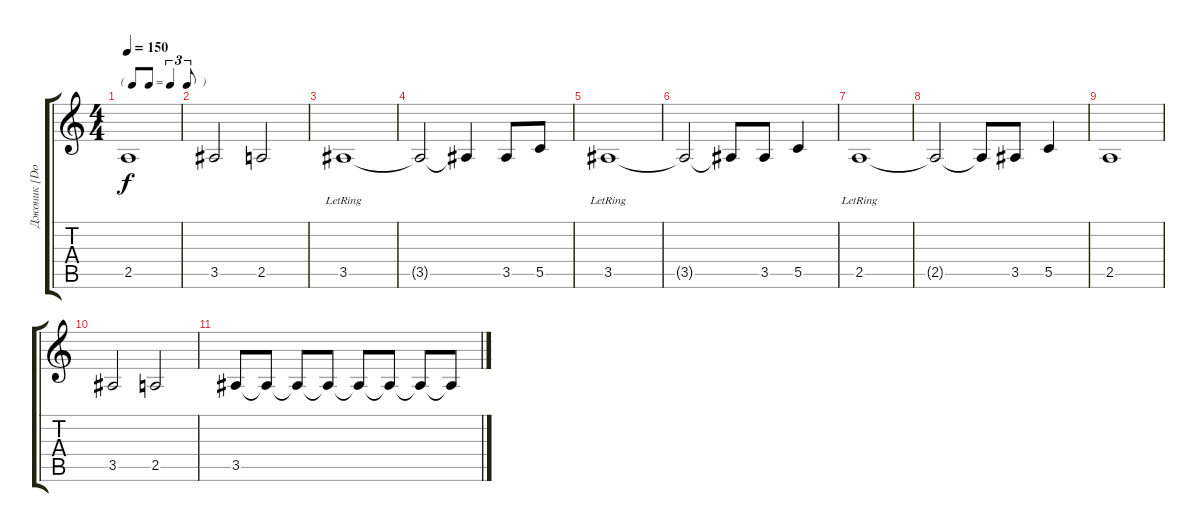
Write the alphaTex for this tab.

\track ("Джоник [Doubled]" "Джоник [Do") {instrument distortionguitar}
\staff {score tabs}
\tuning (D4 A3 F3 C3 G2 D2) {hide}
\ts (4 4)
\tf triplet8th
\tempo 150
\clef g2
\ks c
2.5.1{dy f} |
3.5.2 2.5.2 |
3.5{lr}.1{volume 10 balance 12} |
3.5{t}.2 3.5{t}.4 3.5.8 5.5.8 |
3.5{lr}.1 |
3.5{t}.2 3.5{t}.8 3.5.8 5.5.4 |
2.5{lr}.1 |
2.5{t}.2 2.5{t}.8 3.5.8 5.5.4 |
2.5.1 |
3.5.2 2.5.2 |
3.5.8{volume 12} 3.5{t}.8{volume 11} 3.5{t}.8{volume 10} 3.5{t}.8{volume 9} 3.5{t}.8{volume 8} 3.5{t}.8{volume 7} 3.5{t}.8{volume 7} 3.5{t}.8{volume 6}
